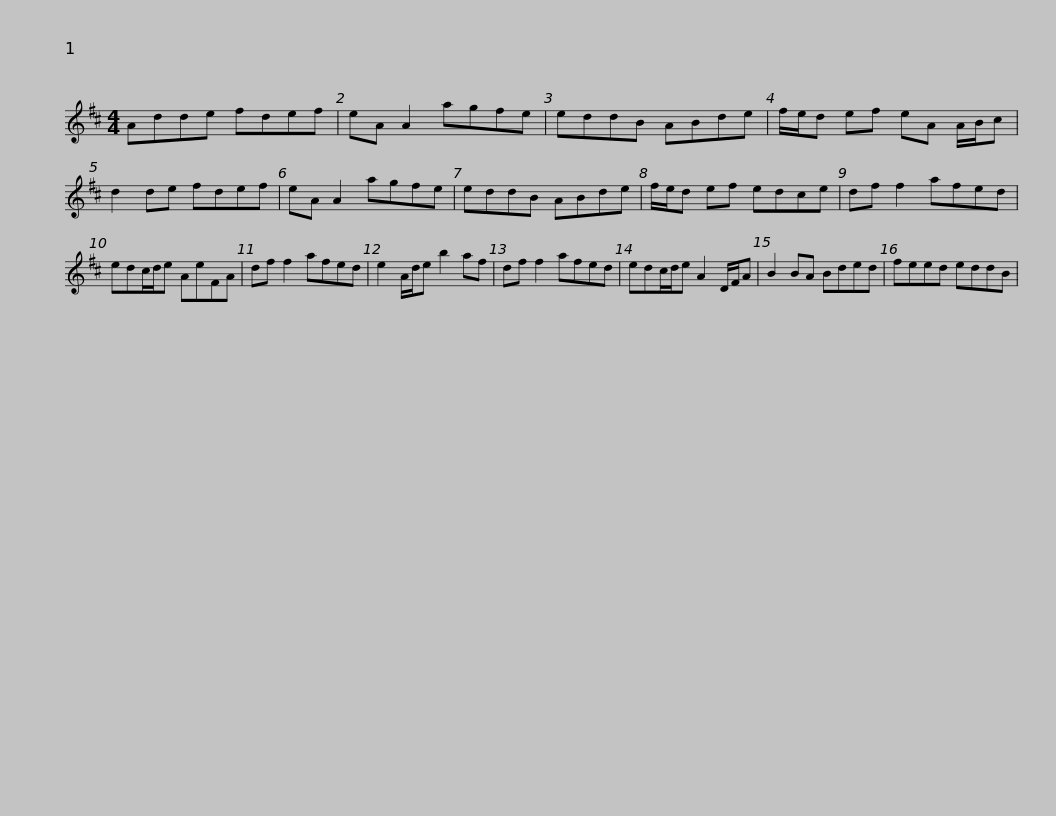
X:1
L:1/8
M:4/4
I:linebreak $
K:D
V:1 treble
V:1
 Adde fdef | eA A2 agfe | eddB ABde | f/e/d ef eA A/B/c | d2 de fdef |$ %5
 eA A2 agfe | eddB ABde | f/e/d ef edce | df f2 afed | edc/d/e AeFA |$ %10
 df f2 afed | e2 A/d/e b2 af | df f2 afed | edc/d/e A2 D/F/A | B2 BA Bded | %15
 feed eddB | %16
